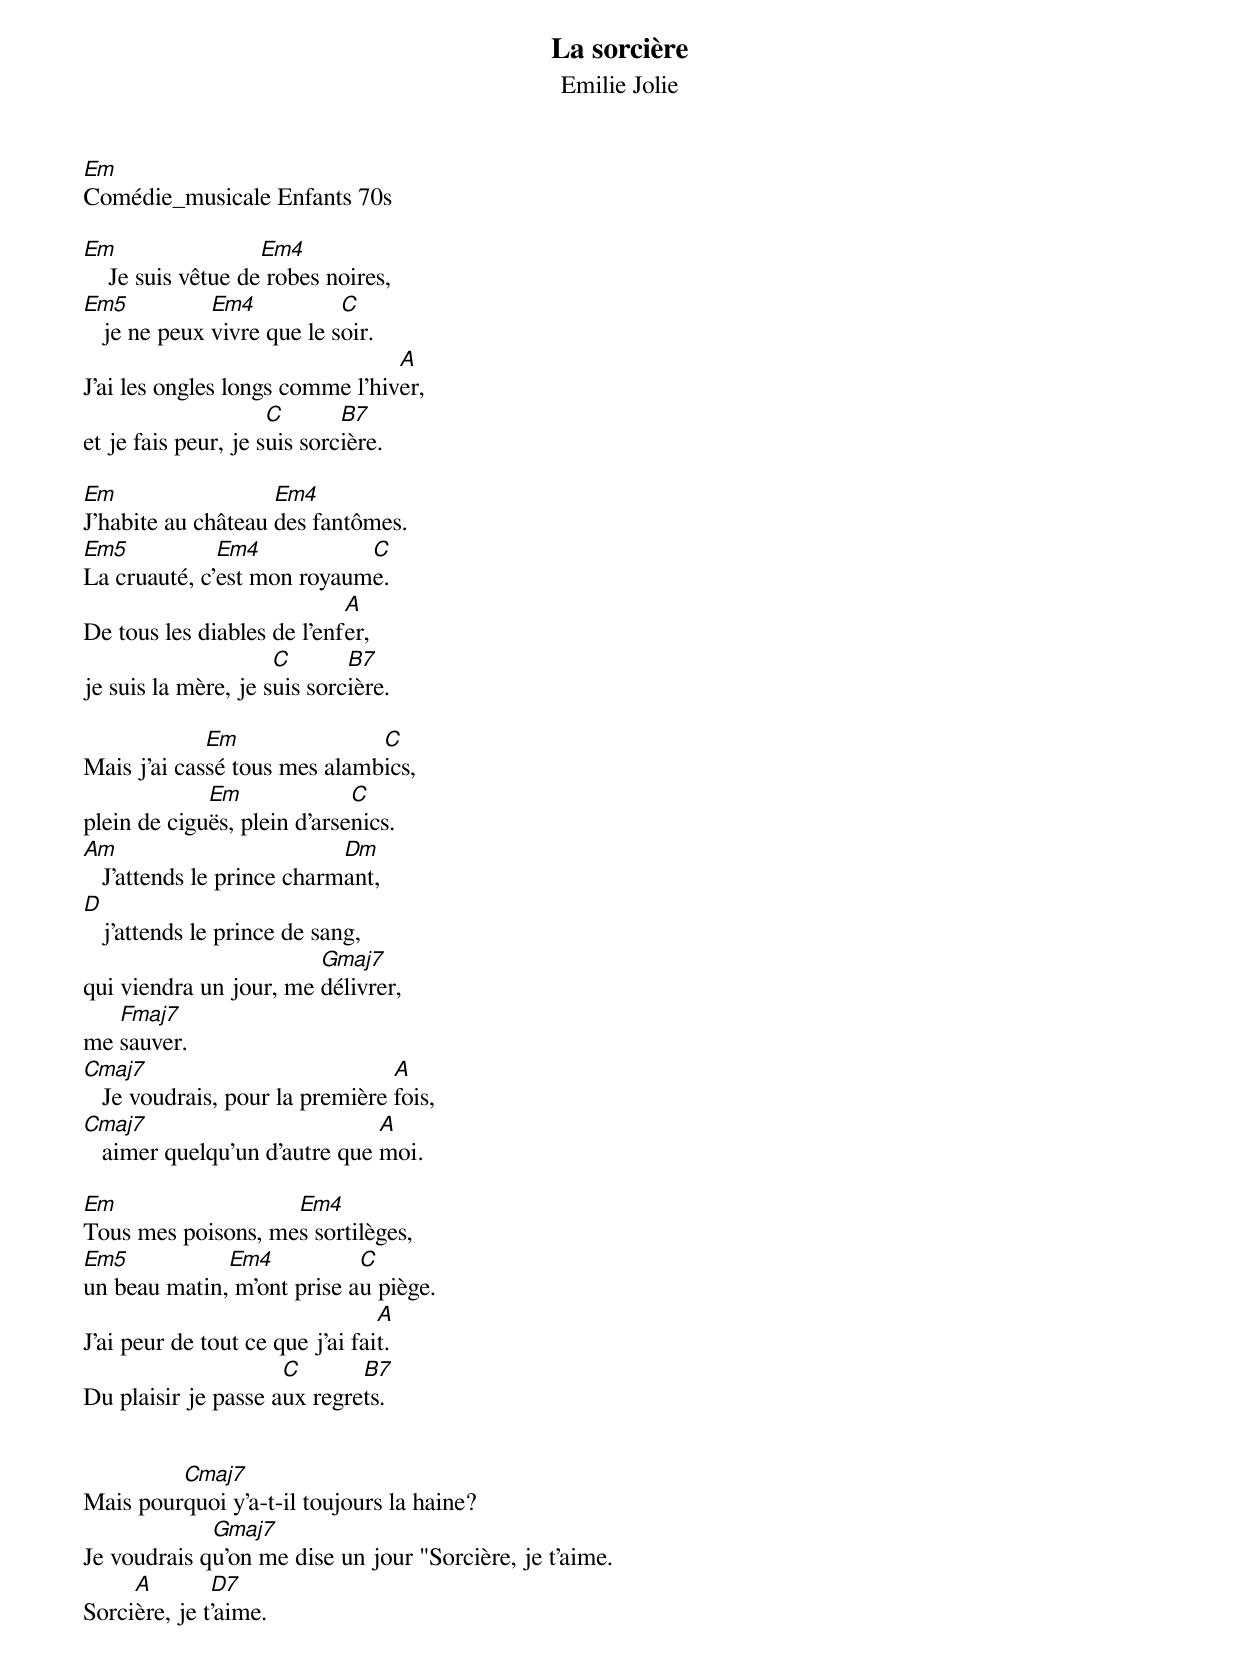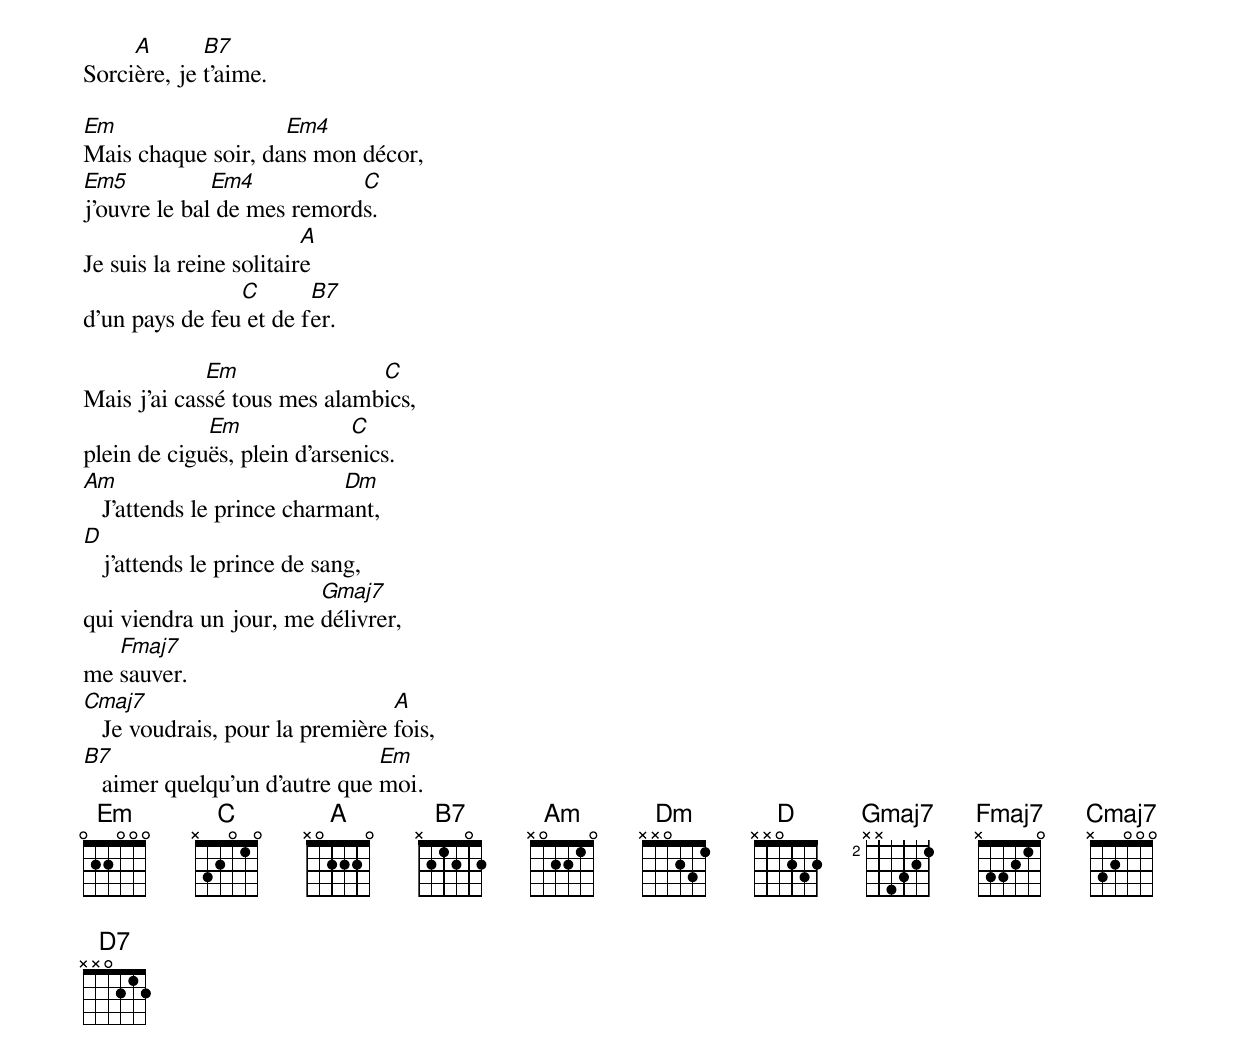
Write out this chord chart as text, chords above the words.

La sorcière
Emilie Jolie
Em
Comédie_musicale Enfants 70s

Em                  Em4
    Je suis vêtue de robes noires,
Em5           Em4           C
   je ne peux vivre que le soir.
                                 A
J'ai les ongles longs comme l'hiver,
                     C       B7
et je fais peur, je suis sorcière.

Em                  Em4
J'habite au château des fantômes.
Em5           Em4           C
La cruauté, c'est mon royaume.
                            A
De tous les diables de l'enfer,
                     C       B7
je suis la mère, je suis sorcière.

             Em               C
Mais j'ai cassé tous mes alambics,
             Em              C
plein de ciguës, plein d'arsenics.
Am                          Dm
   J'attends le prince charmant,
D
   j'attends le prince de sang,
                        Gmaj7
qui viendra un jour, me délivrer,
   Fmaj7
me sauver.
Cmaj7                            A
   Je voudrais, pour la première fois,
Cmaj7                          A
   aimer quelqu'un d'autre que moi.

Em                  Em4
Tous mes poisons, mes sortilèges,
Em5           Em4           C
un beau matin, m'ont prise au piège.
                                 A
J'ai peur de tout ce que j'ai fait.
                     C       B7
Du plaisir je passe aux regrets.


         Cmaj7
Mais pourquoi y'a-t-il toujours la haine?
             Gmaj7
Je voudrais qu'on me dise un jour "Sorcière, je t'aime.
     A        D7
Sorcière, je t'aime.
     A       B7
Sorcière, je t'aime.

Em                  Em4
Mais chaque soir, dans mon décor,
Em5           Em4           C
j'ouvre le bal de mes remords.
                         A
Je suis la reine solitaire
                C       B7
d'un pays de feu et de fer.

             Em               C
Mais j'ai cassé tous mes alambics,
             Em              C
plein de ciguës, plein d'arsenics.
Am                          Dm
   J'attends le prince charmant,
D
   j'attends le prince de sang,
                        Gmaj7
qui viendra un jour, me délivrer,
   Fmaj7
me sauver.
Cmaj7                            A
   Je voudrais, pour la première fois,
B7                             Em
   aimer quelqu'un d'autre que moi.
